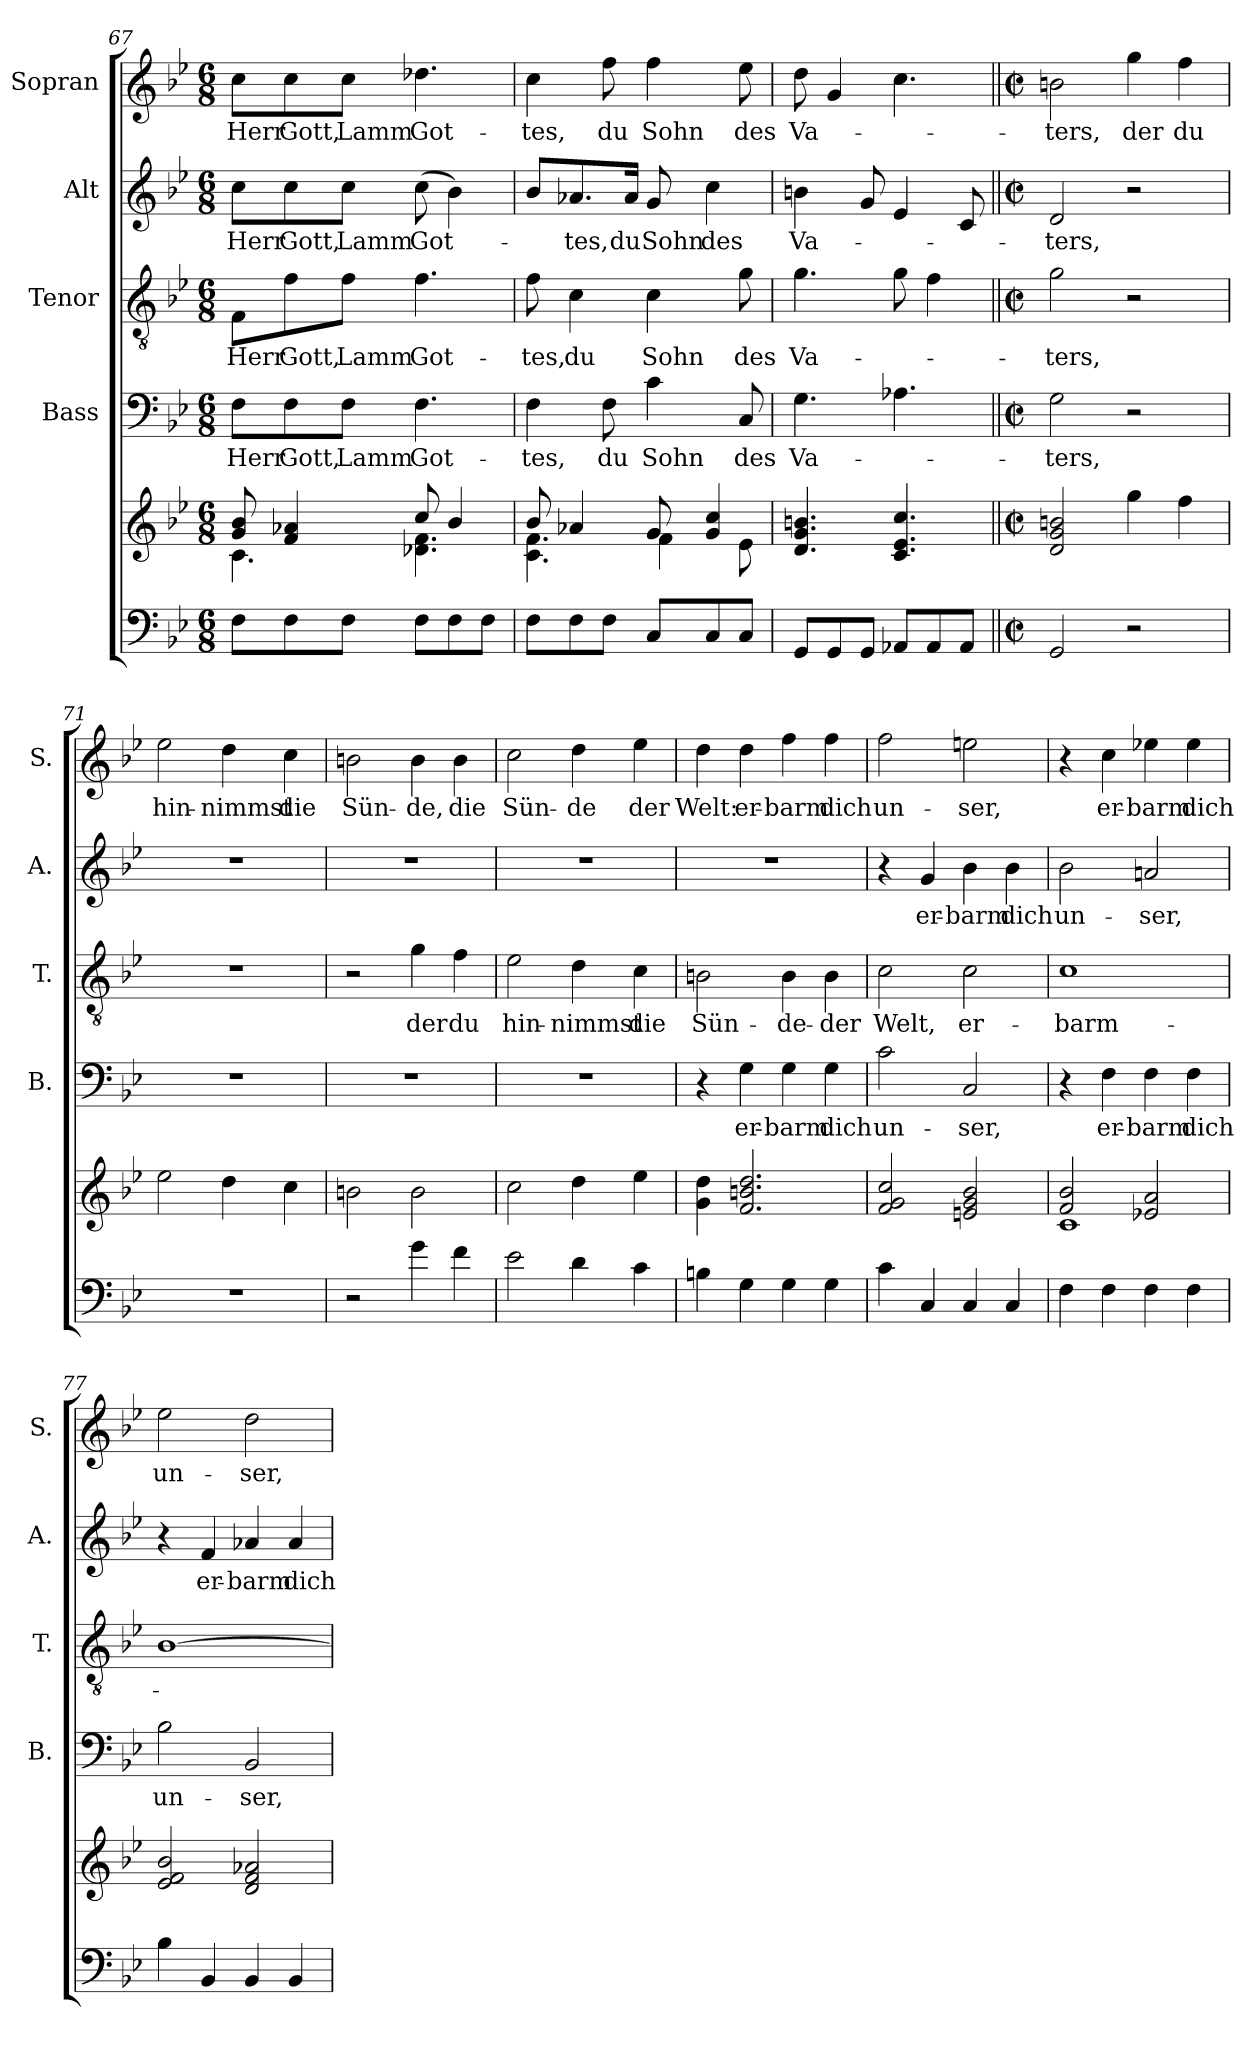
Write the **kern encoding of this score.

**kern	**kern	**kern	**text	**kern	**text	**kern	**text	**kern	**text
*part5	*part5	*part4	*part4	*part3	*part3	*part2	*part2	*part1	*part1
*staff6	*staff5	*staff4	*staff4	*staff3	*staff3	*staff2	*staff2	*staff1	*staff1
*	*	*I"Bass	*	*I"Tenor	*	*I"Alt	*	*I"Sopran	*
*	*	*I'B.	*	*I'T.	*	*I'A.	*	*I'S.	*
*clefF4	*clefG2	*clefF4	*	*clefGv2	*	*clefG2	*	*clefG2	*
*k[b-e-]	*k[b-e-]	*k[b-e-]	*	*k[b-e-]	*	*k[b-e-]	*	*k[b-e-]	*
*B-:	*B-:	*B-:	*	*B-:	*	*B-:	*	*B-:	*
*M6/8	*M6/8	*M6/8	*	*M6/8	*	*M6/8	*	*M6/8	*
=67	=67	=67	=67	=67	=67	=67	=67	=67	=67
*	*^	*	*	*	*	*	*	*	*
!	!	!	!	!LO:LY:b	!	!LO:LY:b	!	!LO:LY:b	!	!LO:LY:b
8F\L	8g/ 8b-/	4.c\	8F\L	Herr	8F\L	Herr	8cc\L	Herr	8cc\L	Herr
!	!	!	!	!LO:LY:b	!	!LO:LY:b	!	!LO:LY:b	!	!LO:LY:b
8F\	4f/ 4a-X/	.	8F\	Gott,	8f\	Gott,	8cc\	Gott,	8cc\	Gott,
!	!	!	!	!LO:LY:b	!	!LO:LY:b	!	!LO:LY:b	!	!LO:LY:b
8F\J	.	.	8F\J	Lamm	8f\J	Lamm	8cc\J	Lamm	8cc\J	Lamm
!	!	!	!	!LO:LY:b	!	!LO:LY:b	!	!LO:LY:b	!	!LO:LY:b
8F\L	8cc/	4.d-X\ 4.f\	4.F\	Got-	4.f\	Got-	(>8cc\	Got-	4.dd-X\	Got-
8F\	4b-/	.	.	.	.	.	4b-\)	.	.	.
8F\J	.	.	.	.	.	.	.	.	.	.
=68	=68	=68	=68	=68	=68	=68	=68	=68	=68	=68
!	!	!	!	!LO:LY:b	!	!LO:LY:b	!	!	!	!LO:LY:b
8F\L	8b-/	4.c\ 4.f\	4F\	-tes,	8f\	-tes,	8b-/L	.	4cc\	-tes,
!	!	!	!	!	!	!LO:LY:b	!	!LO:LY:b	!	!
8F\	4a-X/	.	.	.	4c\	du	8.a-X/	-tes,	.	.
!	!	!	!	!LO:LY:b	!	!	!	!	!	!LO:LY:b
8F\J	.	.	8F\	du	.	.	.	.	8ff\	du
!	!	!	!	!	!	!	!	!LO:LY:b	!	!
.	.	.	.	.	.	.	16a-/Jk	du	.	.
!	!	!	!	!LO:LY:b	!	!LO:LY:b	!	!LO:LY:b	!	!LO:LY:b
8C/L	8g/	4f\	4c\	Sohn	4c\	Sohn	8g/	Sohn	4ff\	Sohn
!	!	!	!	!	!	!	!	!LO:LY:b	!	!
8C/	4g/ 4cc/	.	.	.	.	.	4cc\	des	.	.
!	!	!	!	!LO:LY:b	!	!LO:LY:b	!	!	!	!LO:LY:b
8C/J	.	8e-\	8C/	des	8g\	des	.	.	8ee-\	des
!!LO:PB:g=z
=69	=69	=69	=69	=69	=69	=69	=69	=69	=69	=69
!	!	!	!	!LO:LY:b	!	!LO:LY:b	!	!LO:LY:b	!	!LO:LY:b
*	*v	*v	*	*	*	*	*	*	*	*
8GG/L	4.d/ 4.g/ 4.bn/	4.G\	Va-	4.g\	Va-	4bn\	Va-	8dd\	Va-
8GG/	.	.	.	.	.	.	.	4g/	.
8GG/J	.	.	.	.	.	8g/	.	.	.
8AA-X/L	4.c/ 4.e-/ 4.cc/	4.A-X\	.	8g\	.	4e-/	.	4.cc\	.
8AA-/	.	.	.	4f\	.	.	.	.	.
8AA-/J	.	.	.	.	.	8c/	.	.	.
=70||	=70||	=70||	=70||	=70||	=70||	=70||	=70||	=70||	=70||
*M2/2	*M2/2	*M2/2	*	*M2/2	*	*M2/2	*	*M2/2	*
*met(c|)	*met(c|)	*met(c|)	*	*met(c|)	*	*met(c|)	*	*met(c|)	*
!	!	!	!LO:LY:b	!	!LO:LY:b	!	!LO:LY:b	!	!LO:LY:b
2GG/	2d/ 2g/ 2bn/	2G\	-ters,	2g\	-ters,	2d/	-ters,	2bn\	-ters,
!	!	!	!	!	!	!	!	!	!LO:LY:b
2r	4gg\	2r	.	2r	.	2r	.	4gg\	der
!	!	!	!	!	!	!	!	!	!LO:LY:b
.	4ff\	.	.	.	.	.	.	4ff\	du
=71	=71	=71	=71	=71	=71	=71	=71	=71	=71
!	!	!	!	!	!	!	!	!	!LO:LY:b
1r	2ee-\	1r	.	1r	.	1r	.	2ee-\	hin-
!	!	!	!	!	!	!	!	!	!LO:LY:b
.	4dd\	.	.	.	.	.	.	4dd\	-nimmst
!	!	!	!	!	!	!	!	!	!LO:LY:b
.	4cc\	.	.	.	.	.	.	4cc\	die
=72	=72	=72	=72	=72	=72	=72	=72	=72	=72
!	!	!	!	!	!	!	!	!	!LO:LY:b
2r	2bn\	1r	.	2r	.	1r	.	2bn\	Sün-
!	!	!	!	!	!LO:LY:b	!	!	!	!LO:LY:b
4g\	2b\	.	.	4g\	der	.	.	4b\	-de,
!	!	!	!	!	!LO:LY:b	!	!	!	!LO:LY:b
4f\	.	.	.	4f\	du	.	.	4b\	die
=73	=73	=73	=73	=73	=73	=73	=73	=73	=73
!	!	!	!	!	!LO:LY:b	!	!	!	!LO:LY:b
2e-\	2cc\	1r	.	2e-\	hin-	1r	.	2cc\	Sün-
!	!	!	!	!	!LO:LY:b	!	!	!	!LO:LY:b
4d\	4dd\	.	.	4d\	-nimmst	.	.	4dd\	-de
!	!	!	!	!	!LO:LY:b	!	!	!	!LO:LY:b
4c\	4ee-\	.	.	4c\	die	.	.	4ee-\	der
=74	=74	=74	=74	=74	=74	=74	=74	=74	=74
!	!	!	!	!	!LO:LY:b	!	!	!	!LO:LY:b
4Bn\	4g\ 4dd\	4r	.	2Bn\	Sün-	1r	.	4dd\	Welt:
!	!	!	!LO:LY:b	!	!	!	!	!	!LO:LY:b
4G\	2.f/ 2.bn/ 2.dd/	4G\	er-	.	.	.	.	4dd\	er-
!	!	!	!LO:LY:b	!	!LO:LY:b	!	!	!	!LO:LY:b
4G\	.	4G\	-barm	4B\	-de-	.	.	4ff\	-barm
!	!	!	!LO:LY:b	!	!LO:LY:b	!	!	!	!LO:LY:b
4G\	.	4G\	dich	4B\	-der	.	.	4ff\	dich
!!LO:LB:g=z
=75	=75	=75	=75	=75	=75	=75	=75	=75	=75
!	!	!	!LO:LY:b	!	!LO:LY:b	!	!	!	!LO:LY:b
4c\	2f/ 2g/ 2cc/	2c\	un-	2c\	Welt,	4r	.	2ff\	un-
!	!	!	!	!	!	!	!LO:LY:b	!	!
4C/	.	.	.	.	.	4g/	er-	.	.
!	!	!	!LO:LY:b	!	!LO:LY:b	!	!LO:LY:b	!	!LO:LY:b
4C/	2en/ 2g/ 2b-/	2C/	-ser,	2c\	er-	4b-\	-barm	2een\	-ser,
!	!	!	!	!	!	!	!LO:LY:b	!	!
4C/	.	.	.	.	.	4b-\	dich	.	.
=76	=76	=76	=76	=76	=76	=76	=76	=76	=76
*	*^	*	*	*	*	*	*	*	*
!	!	!	!	!	!	!LO:LY:b	!	!LO:LY:b	!	!
4F\	2f/ 2b-/	1c	4r	.	1c	-barm-	2b-\	un-	4r	.
!	!	!	!	!LO:LY:b	!	!	!	!	!	!LO:LY:b
4F\	.	.	4F\	er-	.	.	.	.	4cc\	er-
!	!	!	!	!LO:LY:b	!	!	!	!LO:LY:b	!	!LO:LY:b
4F\	2e-X/ 2a/	.	4F\	-barm	.	.	2an/	-ser,	4ee-X\	-barm
!	!	!	!	!LO:LY:b	!	!	!	!	!	!LO:LY:b
4F\	.	.	4F\	dich	.	.	.	.	4ee-\	dich
*	*v	*v	*	*	*	*	*	*	*	*
=77	=77	=77	=77	=77	=77	=77	=77	=77	=77
!	!	!	!LO:LY:b	!	!	!	!	!	!LO:LY:b
4B-\	2e-/ 2f/ 2b-/	2B-\	un-	[1B-	.	4r	.	2ee-\	un-
!	!	!	!	!	!	!	!LO:LY:b	!	!
4BB-/	.	.	.	.	.	4f/	er-	.	.
!	!	!	!LO:LY:b	!	!	!	!LO:LY:b	!	!LO:LY:b
4BB-/	2d/ 2f/ 2a-X/	2BB-/	-ser,	.	.	4a-X/	-barm	2dd\	-ser,
!	!	!	!	!	!	!	!LO:LY:b	!	!
4BB-/	.	.	.	.	.	4a-/	dich	.	.
=	=	=	=	=	=	=	=	=	=
*-	*-	*-	*-	*-	*-	*-	*-	*-	*-
